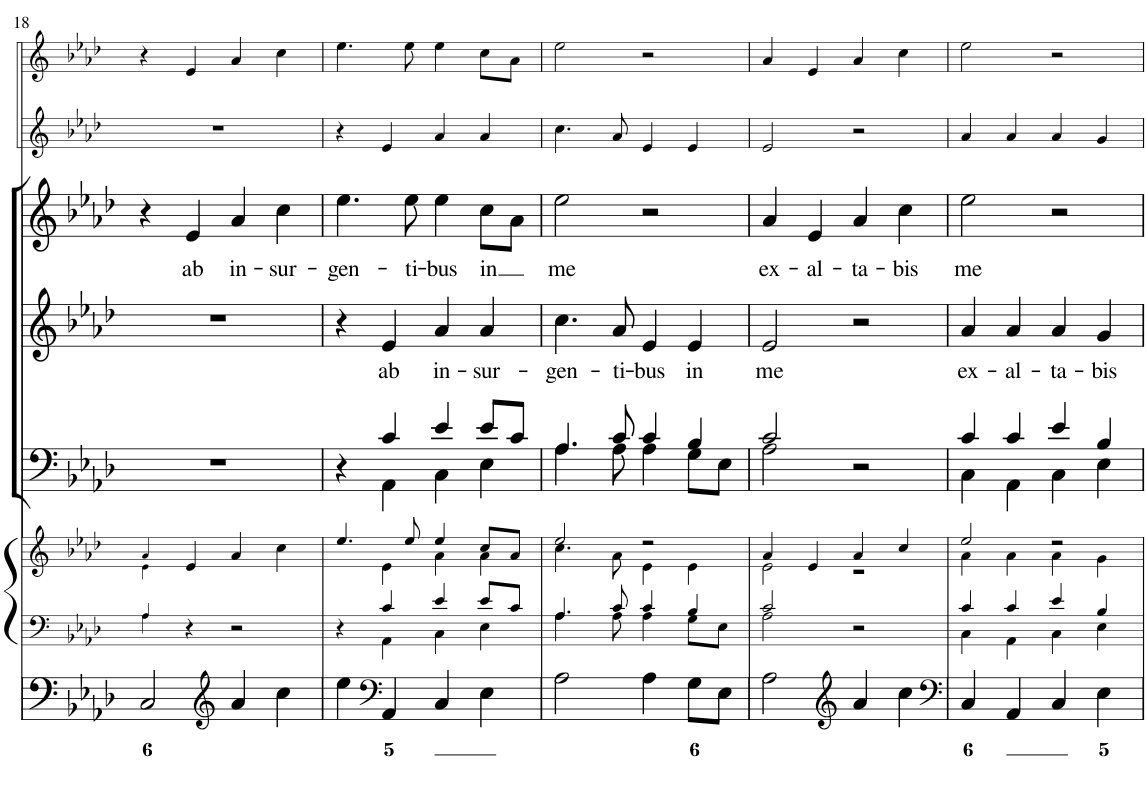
**kern	**kern	**kern	**kern	**kern	**text	**kern	**text	**kern	**kern
*part6	*part6	*part6	*part5	*part4	*part4	*part3	*part3	*part2	*part1
*staff8	*staff7	*staff6	*staff5	*staff4	*staff4	*staff3	*staff3	*staff2	*staff1
*I"Organ	*	*	*I"Voice	*I"Alto	*	*I"Soprano	*	*I"Violin 2	*I"Violin 1  non obbl.
*	*	*	*	*	*	*	*	*I'Vln	*I'Vln
!!LO:PB:g=z
*clefF4	*clefF4	*clefG2	*clefF4	*clefG2	*	*clefG2	*	*clefG2	*clefG2
*k[b-e-a-d-]	*k[b-e-a-d-]	*k[b-e-a-d-]	*k[b-e-a-d-]	*k[b-e-a-d-]	*	*k[b-e-a-d-]	*	*k[b-e-a-d-]	*k[b-e-a-d-]
*M2/2	*M2/2	*M2/2	*M2/2	*M2/2	*	*M2/2	*	*M2/2	*M2/2
*met(c|)	*met(c|)	*met(c|)	*met(c|)	*met(c|)	*	*met(c|)	*	*met(c|)	*met(c|)
=18	=18	=18	=18	=18	=18	=18	=18	=18	=18
*	*^	*^	*	*	*	*	*	*	*
2C/	4A-!/	4A-!\	4a-!/	4e-!\	1r	1r	.	4r	.	1r	4r
!	!	!	!	!	!	!	!	!	!LO:LY:b	!	!
.	4r	2.ryy	4e-/	2.ryy	.	.	.	4e-/	ab	.	4e-/
*clefG2	*	*	*	*	*	*	*	*	*	*	*
!	!	!	!	!	!	!	!	!	!LO:LY:b	!	!
4a-/	2r	.	4a-/	.	.	.	.	4a-/	in-	.	4a-/
!	!	!	!	!	!	!	!	!	!LO:LY:b	!	!
4cc\	.	.	4cc\	.	.	.	.	4cc\	-sur-	.	4cc\
=19	=19	=19	=19	=19	=19	=19	=19	=19	=19	=19	=19
*	*	*	*	*	*^	*	*	*	*	*	*
!	!	!	!	!	!	!	!	!	!	!LO:LY:b	!	!
4ee-\	4r	4ryy	4.ee-/	4ryy	4r	4ryy	4r	.	4.ee-\	-gen-	4r	4.ee-\
*clefF4	*	*	*	*	*	*	*	*	*	*	*	*
!	!	!	!	!	!	!	!	!LO:LY:b	!	!	!	!
4AA-/	4c/	4AA-\	.	4e-\	4c/	4AA-\	4e-/	ab	.	.	4e-/	.
!	!	!	!	!	!	!	!	!	!	!LO:LY:b	!	!
.	.	.	8ee-/	.	.	.	.	.	8ee-\	-ti-	.	8ee-\
!	!	!	!	!	!	!	!	!LO:LY:b	!	!LO:LY:b	!	!
4C/	4e-/	4C\	4ee-/	4a-\	4e-/	4C\	4a-/	in-	4ee-\	-bus	4a-/	4ee-\
!	!	!	!	!	!	!	!	!LO:LY:b	!	!LO:LY:b	!	!
4E-\	8e-/L	4E-\	8cc/L	4a-\	8e-/L	4E-\	4a-/	-sur-	8cc\L	in	4a-/	8cc\L
.	8c/J	.	8a-/J	.	8c/J	.	.	.	8a-\J	.	.	8a-\J
=20	=20	=20	=20	=20	=20	=20	=20	=20	=20	=20	=20	=20
!	!	!	!	!	!	!	!	!LO:LY:b	!	!LO:LY:b	!	!
2A-\	4.A-/	4.A-\	2ee-/	4.cc\	4.A-/	4.A-\	4.cc\	-gen-	2ee-\	me	4.cc\	2ee-\
!	!	!	!	!	!	!	!	!LO:LY:b	!	!	!	!
.	8c/	8A-\	.	8a-\	8c/	8A-\	8a-/	-ti-	.	.	8a-/	.
!	!	!	!	!	!	!	!	!LO:LY:b	!	!	!	!
4A-\	4c/	4A-\	2r	4e-\	4c/	4A-\	4e-/	-bus	2r	.	4e-/	2r
!	!	!	!	!	!	!	!	!LO:LY:b	!	!	!	!
8G\L	4B-/	8G\L	.	4e-\	4B-/	8G\L	4e-/	in	.	.	4e-/	.
8E-\J	.	8E-\J	.	.	.	8E-\J	.	.	.	.	.	.
=21	=21	=21	=21	=21	=21	=21	=21	=21	=21	=21	=21	=21
!	!	!	!	!	!	!	!	!LO:LY:b	!	!LO:LY:b	!	!
2A-\	2c/	2A-\	4a-/	2e-\	2c/	2A-\	2e-/	me	4a-/	ex-	2e-/	4a-/
!	!	!	!	!	!	!	!	!	!	!LO:LY:b	!	!
.	.	.	4e-/	.	.	.	.	.	4e-/	-al-	.	4e-/
*clefG2	*	*	*	*	*	*	*	*	*	*	*	*
!	!	!	!	!	!	!	!	!	!	!LO:LY:b	!	!
4a-/	2r	2ryy	4a-/	2r	2r	2ryy	2r	.	4a-/	-ta-	2r	4a-/
!	!	!	!	!	!	!	!	!	!	!LO:LY:b	!	!
4cc\	.	.	4cc/	.	.	.	.	.	4cc\	-bis	.	4cc\
=22	=22	=22	=22	=22	=22	=22	=22	=22	=22	=22	=22	=22
*clefF4	*	*	*	*	*	*	*	*	*	*	*	*
!	!	!	!	!	!	!	!	!LO:LY:b	!	!LO:LY:b	!	!
4C/	4c/	4C\	2ee-/	4a-\	4c/	4C\	4a-/	ex-	2ee-\	me	4a-/	2ee-\
!	!	!	!	!	!	!	!	!LO:LY:b	!	!	!	!
4AA-/	4c/	4AA-\	.	4a-\	4c/	4AA-\	4a-/	-al-	.	.	4a-/	.
!	!	!	!	!	!	!	!	!LO:LY:b	!	!	!	!
4C/	4e-/	4C\	2r	4a-\	4e-/	4C\	4a-/	-ta-	2r	.	4a-/	2r
!	!	!	!	!	!	!	!	!LO:LY:b	!	!	!	!
4E-\	4B-/	4E-\	.	4g\	4B-/	4E-\	4g/	-bis	.	.	4g/	.
*	*v	*v	*	*	*v	*v	*	*	*	*	*	*
*	*	*v	*v	*	*	*	*	*	*	*
=	=	=	=	=	=	=	=	=	=
*-	*-	*-	*-	*-	*-	*-	*-	*-	*-
